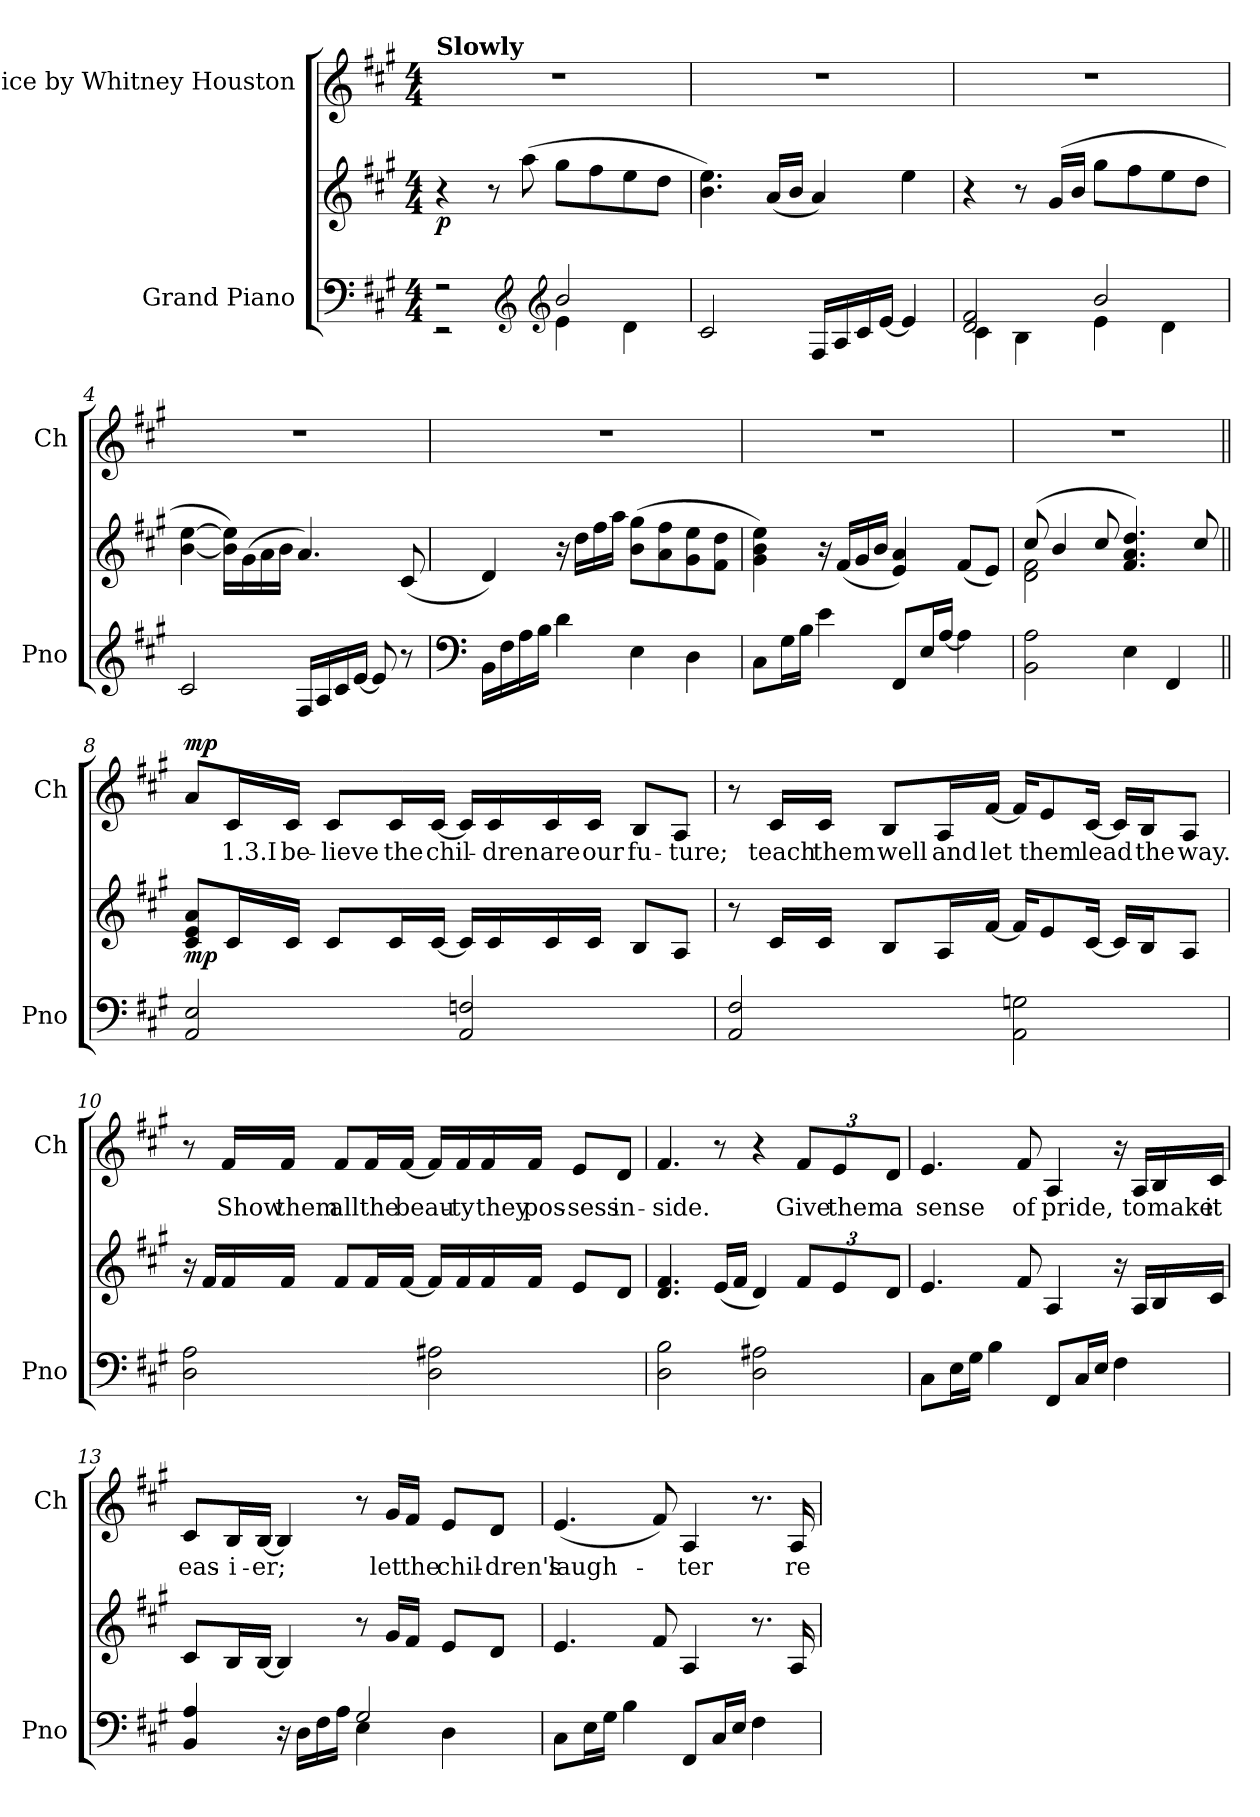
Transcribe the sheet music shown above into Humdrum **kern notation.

**kern	**kern	**dynam	**kern	**text	**dynam
*part2	*part2	*part2	*part1	*part1	*part1
*staff3	*staff2	*staff2/3	*staff1	*staff1	*staff1
*I"Grand Piano	*	*	*I"Voice by Whitney Houston	*	*
*I'Pno	*	*	*I'Ch	*	*
*clefF4	*clefG2	*	*clefG2	*	*
*k[f#c#g#]	*k[f#c#g#]	*	*k[f#c#g#]	*	*
*M4/4	*M4/4	*	*M4/4	*	*
*MM60	*MM60	*	*MM60	*	*
=1	=1	=1	=1	=1	=1
*^	*	*	*	*	*
!	!	!	!	!LO:TX:a:B:t=Slowly	!	!
!	!	!	!LO:DY:b	!	!	!
2r	2r	4r	p	1r	.	.
.	.	8r	.	.	.	.
*clefG2	*	*	*	*	*	*
.	.	(>8aa\	.	.	.	.
2b/	4e\	8gg#\L	.	.	.	.
.	.	8ff#\	.	.	.	.
.	4d\	8ee\	.	.	.	.
.	.	8dd\J	.	.	.	.
*v	*v	*	*	*	*	*
=2	=2	=2	=2	=2	=2
2c#/	4.b\ 4.ee\)	.	1r	.	.
.	(<16a/LL	.	.	.	.
.	16b/JJ	.	.	.	.
16F#/LL	4a/)	.	.	.	.
16A/	.	.	.	.	.
16c#/	.	.	.	.	.
[16e/JJ	.	.	.	.	.
4e/]	4ee\	.	.	.	.
=3	=3	=3	=3	=3	=3
*^	*	*	*	*	*
2d/ 2f#/	4c#\	4r	.	1r	.	.
.	4B\	8r	.	.	.	.
.	.	(>16g#/LL	.	.	.	.
.	.	16b/JJ	.	.	.	.
2b/	4e\	8gg#\L	.	.	.	.
.	.	8ff#\	.	.	.	.
.	4d\	8ee\	.	.	.	.
.	.	8dd\J	.	.	.	.
*v	*v	*	*	*	*	*
!!LO:LB:g=z
=4	=4	=4	=4	=4	=4
2c#/	[4b\ [4ee\	.	1r	.	.
.	16b\] 16ee\]LL)	.	.	.	.
.	(>16g#\	.	.	.	.
.	16a\	.	.	.	.
.	16b\JJ	.	.	.	.
16F#/LL	4.a/)	.	.	.	.
16A/	.	.	.	.	.
16c#/	.	.	.	.	.
[16e/JJ	.	.	.	.	.
8e/]	.	.	.	.	.
8r	(<8c#/	.	.	.	.
=5	=5	=5	=5	=5	=5
*clefF4	*	*	*	*	*
16BB\LL	4d/)	.	1r	.	.
16F#\	.	.	.	.	.
16A\	.	.	.	.	.
16B\JJ	.	.	.	.	.
4d\	16r	.	.	.	.
.	16dd\LL	.	.	.	.
.	16ff#\	.	.	.	.
.	16aa\JJ	.	.	.	.
4E\	(>8b\ 8gg#\L	.	.	.	.
.	8a\ 8ff#\	.	.	.	.
4D\	8g#\ 8ee\	.	.	.	.
.	8f#\ 8dd\J	.	.	.	.
=6	=6	=6	=6	=6	=6
8C#\L	4g#\ 4b\ 4ee\)	.	1r	.	.
16G#\L	.	.	.	.	.
16B\JJ	.	.	.	.	.
4e\	16r	.	.	.	.
.	(<16f#/LL	.	.	.	.
.	16g#/	.	.	.	.
.	16b/JJ	.	.	.	.
8FF#/L	4e/ 4a/)	.	.	.	.
16E/L	.	.	.	.	.
[16A/JJ	.	.	.	.	.
4A\]	(<8f#/L	.	.	.	.
.	8e/J)	.	.	.	.
!!LO:LB:g=z
=7	=7	=7	=7	=7	=7
*	*^	*	*	*	*
2BB\ 2A\	(>8cc#/	2d\ 2f#\	.	1r	.	.
.	4b/	.	.	.	.	.
.	8cc#/	.	.	.	.	.
4E\	4.f#/ 4.a/ 4.dd/)	2ryy	.	.	.	.
4FF#/	.	.	.	.	.	.
.	8cc#/	.	.	.	.	.
*	*v	*v	*	*	*	*
=8||	=8||	=8||	=8||	=8||	=8||
!	!	!LO:DY:b	!	!	!LO:DY:b
2AA/ 2E/	8c#/ 8e/ 8a/L	mp	8a/L	.	mp
!	!	!	!	!LO:LY:b	!
.	16c#/L	.	16c#/L	1.3.I	.
!	!	!	!	!LO:LY:b	!
.	16c#/JJ	.	16c#/JJ	be-	.
!	!	!	!	!LO:LY:b	!
.	8c#/L	.	8c#/L	lieve	.
!	!	!	!	!LO:LY:b	!
.	16c#/L	.	16c#/L	the	.
!	!	!	!	!LO:LY:b	!
.	[16c#/JJ	.	[16c#/JJ	-chil-	.
2AA/ 2Fn/	16c#/LL]	.	16c#/LL]	.	.
!	!	!	!	!LO:LY:b	!
.	16c#/	.	16c#/	dren	.
!	!	!	!	!LO:LY:b	!
.	16c#/	.	16c#/	are	.
!	!	!	!	!LO:LY:b	!
.	16c#/JJ	.	16c#/JJ	our	.
!	!	!	!	!LO:LY:b	!
.	8B/L	.	8B/L	fu-	.
!	!	!	!	!LO:LY:b	!
.	8A/J	.	8A/J	ture;	.
!!LO:PB:g=z
=9	=9	=9	=9	=9	=9
2AA/ 2F#/	8r	.	8r	.	.
!	!	!	!	!LO:LY:b	!
.	16c#/LL	.	16c#/LL	teach	.
!	!	!	!	!LO:LY:b	!
.	16c#/JJ	.	16c#/JJ	them	.
!	!	!	!	!LO:LY:b	!
.	8B/L	.	8B/L	well	.
!	!	!	!	!LO:LY:b	!
.	16A/L	.	16A/L	and	.
!	!	!	!	!LO:LY:b	!
.	[16f#/JJ	.	[16f#/JJ	let	.
2AA\ 2Gn\	16f#/KL]	.	16f#/KL]	.	.
!	!	!	!	!LO:LY:b	!
.	8e/	.	8e/	them	.
!	!	!	!	!LO:LY:b	!
.	[16c#/Jk	.	[16c#/Jk	lead	.
.	16c#/LL]	.	16c#/LL]	.	.
!	!	!	!	!LO:LY:b	!
.	16B/J	.	16B/J	the	.
!	!	!	!	!LO:LY:b	!
.	8A/J	.	8A/J	way.	.
=10	=10	=10	=10	=10	=10
2D\ 2A\	16r	.	8r	.	.
.	16f#/LL	.	.	.	.
!	!	!	!	!LO:LY:b	!
.	16f#/	.	16f#/LL	Show	.
!	!	!	!	!LO:LY:b	!
.	16f#/JJ	.	16f#/JJ	them	.
!	!	!	!	!LO:LY:b	!
.	8f#/L	.	8f#/L	all	.
!	!	!	!	!LO:LY:b	!
.	16f#/L	.	16f#/L	the	.
!	!	!	!	!LO:LY:b	!
.	[16f#/JJ	.	[16f#/JJ	-beau-	.
2D\ 2A#X\	16f#/LL]	.	16f#/LL]	.	.
!	!	!	!	!LO:LY:b	!
.	16f#/	.	16f#/	ty	.
!	!	!	!	!LO:LY:b	!
.	16f#/	.	16f#/	they	.
!	!	!	!	!LO:LY:b	!
.	16f#/JJ	.	16f#/JJ	pos-	.
!	!	!	!	!LO:LY:b	!
.	8e/L	.	8e/L	sess	.
!	!	!	!	!LO:LY:b	!
.	8d/J	.	8d/J	in-	.
!!LO:LB:g=z
=11	=11	=11	=11	=11	=11
!	!	!	!	!LO:LY:b	!
2D\ 2B\	4.d/ 4.f#/	.	4.f#/	side.	.
.	(<16e/LL	.	8r	.	.
.	16f#/JJ	.	.	.	.
2D\ 2A#X\	4d/)	.	4r	.	.
*	*Xbrackettup	*	*Xbrackettup	*	*
!	!	!	!	!LO:LY:b	!
.	12f#/L	.	12f#/L	Give	.
!	!	!	!	!LO:LY:b	!
.	12e/	.	12e/	them	.
!	!	!	!	!LO:LY:b	!
.	12d/J	.	12d/J	a	.
=12	=12	=12	=12	=12	=12
!	!	!	!	!LO:LY:b	!
8C#\L	4.e/	.	4.e/	sense	.
16E\L	.	.	.	.	.
16G#\JJ	.	.	.	.	.
4B\	.	.	.	.	.
!	!	!	!	!LO:LY:b	!
.	8f#/	.	8f#/	of	.
!	!	!	!	!LO:LY:b	!
8FF#/L	4A/	.	4A/	pride,	.
16C#/L	.	.	.	.	.
16E/JJ	.	.	.	.	.
4F#\	16r	.	16r	.	.
!	!	!	!	!LO:LY:b	!
.	16A/LL	.	16A/LL	to	.
!	!	!	!	!LO:LY:b	!
.	16B/	.	16B/	make	.
!	!	!	!	!LO:LY:b	!
.	16c#/JJ	.	16c#/JJ	it	.
=13	=13	=13	=13	=13	=13
*^	*	*	*	*	*
!	!	!	!	!	!LO:LY:b	!
4BB/ 4A/	2ryy	8c#/L	.	8c#/L	eas-	.
!	!	!	!	!	!LO:LY:b	!
.	.	16B/L	.	16B/L	i-	.
!	!	!	!	!	!LO:LY:b	!
.	.	[16B/JJ	.	[16B/JJ	er;	.
16r	.	4B/]	.	4B/]	.	.
16D\LL	.	.	.	.	.	.
16F#\	.	.	.	.	.	.
16A\JJ	.	.	.	.	.	.
2G#/	4E\	8r	.	8r	.	.
!	!	!	!	!	!LO:LY:b	!
.	.	16g#/LL	.	16g#/LL	let	.
!	!	!	!	!	!LO:LY:b	!
.	.	16f#/JJ	.	16f#/JJ	the	.
!	!	!	!	!	!LO:LY:b	!
.	4D\	8e/L	.	8e/L	chil-	.
!	!	!	!	!	!LO:LY:b	!
.	.	8d/J	.	8d/J	dren's	.
*v	*v	*	*	*	*	*
!!LO:LB:g=z
=14	=14	=14	=14	=14	=14
!	!	!	!	!LO:LY:b	!
8C#\L	4.e/	.	(<4.e/	laugh-	.
16E\L	.	.	.	.	.
16G#\JJ	.	.	.	.	.
4B\	.	.	.	.	.
.	8f#/	.	8f#/)	.	.
!	!	!	!	!LO:LY:b	!
8FF#/L	4A/	.	4A/	ter	.
16C#/L	.	.	.	.	.
16E/JJ	.	.	.	.	.
4F#\	8.r	.	8.r	.	.
!	!	!	!	!LO:LY:b	!
.	16A/	.	16A/	re-	.
=	=	=	=	=	=
*-	*-	*-	*-	*-	*-
